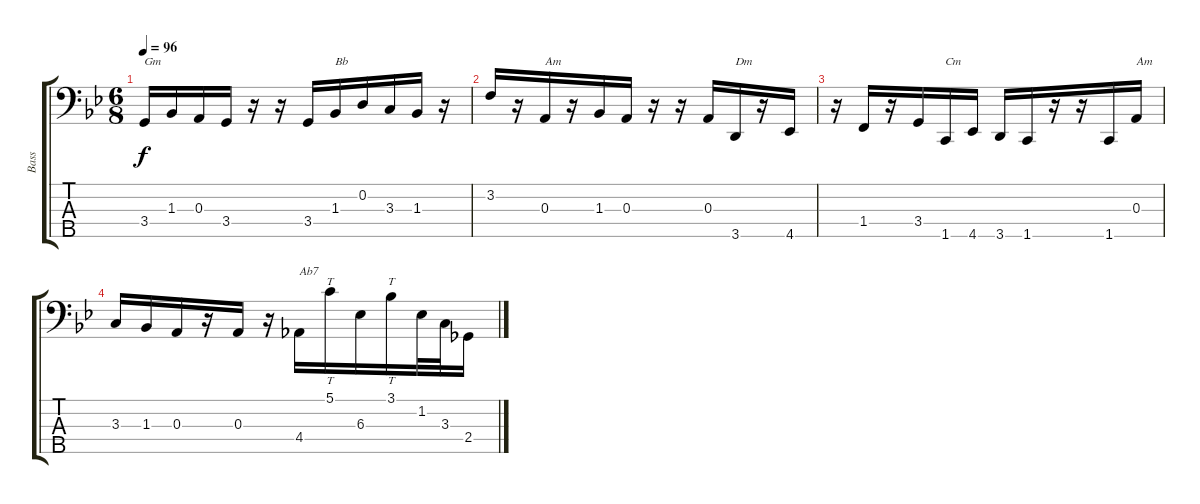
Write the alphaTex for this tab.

\track ("Bass" "Bass") {instrument electricbassfinger}
\staff {score tabs}
\tuning (G2 D2 A1 E1 B0) {hide}
\ts (6 8)
\tempo 96
\clef f4
\ks gminor
3.4.16{txt "Gm" dy f} 1.3.16 0.3.16 3.4.16 r.16 r.16 3.4.16 1.3.16{txt "Bb"} 0.2.16 3.3.16 1.3.16 r.16 |
3.2.16 r.16 0.3.16{txt "Am"} r.16 1.3.16 0.3.16 r.16 r.16 0.3.16 3.5.16{txt "Dm"} r.16 4.5.16 |
r.16 1.4.16 r.16 3.4.16 1.5.16{txt "Cm"} 4.5.16 3.5.16 1.5.16 r.16 r.16 1.5.16 0.3.16{txt "Am"} |
3.3.16 1.3.16 0.3.16 r.16 0.3.16 r.16 4.4.16{txt "Ab7"} 5.1.16{tt} 6.3.16 3.1.16{tt} 1.2.32 3.3.32 2.4.16
